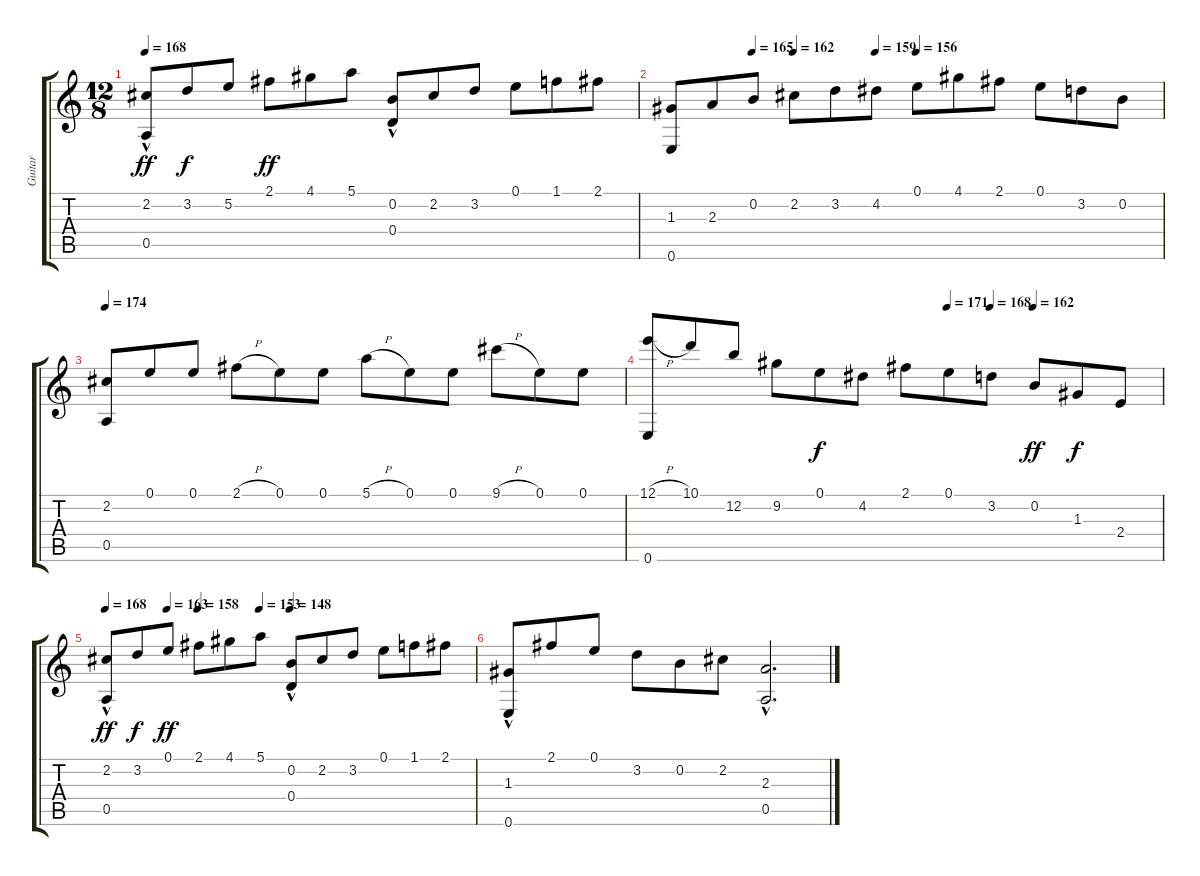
\track ("Guitar" "Guitar") {instrument acousticguitarnylon}
\staff {score tabs}
\tuning (E4 B3 G3 D3 A2 E2) {hide}
\ts (12 8)
\tempo 168
\clef g2
\ks c
(2.2 0.5{hac}).8{dy ff} 3.2.8{dy f} 5.2.8 2.1.8{dy ff} 4.1.8 5.1.8 (0.2 0.4{hac}).8 2.2.8 3.2.8 0.1.8 1.1.8 2.1.8 |
\tempo (165 0.16666666666666666)
\tempo (162 0.25)
\tempo (159 0.4166666666666667)
\tempo (156 0.5)
(1.3 0.6).8 2.3.8 0.2.8 2.2.8 3.2.8 4.2.8 0.1.8 4.1.8 2.1.8 0.1.8 3.2.8 0.2.8 |
\tempo 174
(2.2 0.5).8 0.1.8 0.1.8 2.1{h}.8 0.1.8 0.1.8 5.1{h}.8 0.1.8 0.1.8 9.1{h}.8 0.1.8 0.1.8 |
\tempo (171 0.5833333333333334)
\tempo (168 0.6666666666666666)
\tempo (162 0.75)
(12.1{h} 0.6).8 10.1.8 12.2.8 9.2.8 0.1.8{dy f} 4.2.8 2.1.8 0.1.8 3.2.8 0.2.8{dy ff} 1.3.8{dy f} 2.4.8 |
\tempo 168
\tempo (163 0.16666666666666666)
\tempo (158 0.25)
\tempo (153 0.4166666666666667)
\tempo (148 0.5)
(2.2 0.5{hac}).8{dy ff} 3.2.8{dy f} 0.1.8{dy ff} 2.1.8 4.1.8 5.1.8 (0.2 0.4{hac}).8 2.2.8 3.2.8 0.1.8 1.1.8 2.1.8 |
(1.3 0.6{hac}).8 2.1.8 0.1.8 3.2.8 0.2.8 2.2.8 (2.3{hac} 0.5{hac}).2{d}
